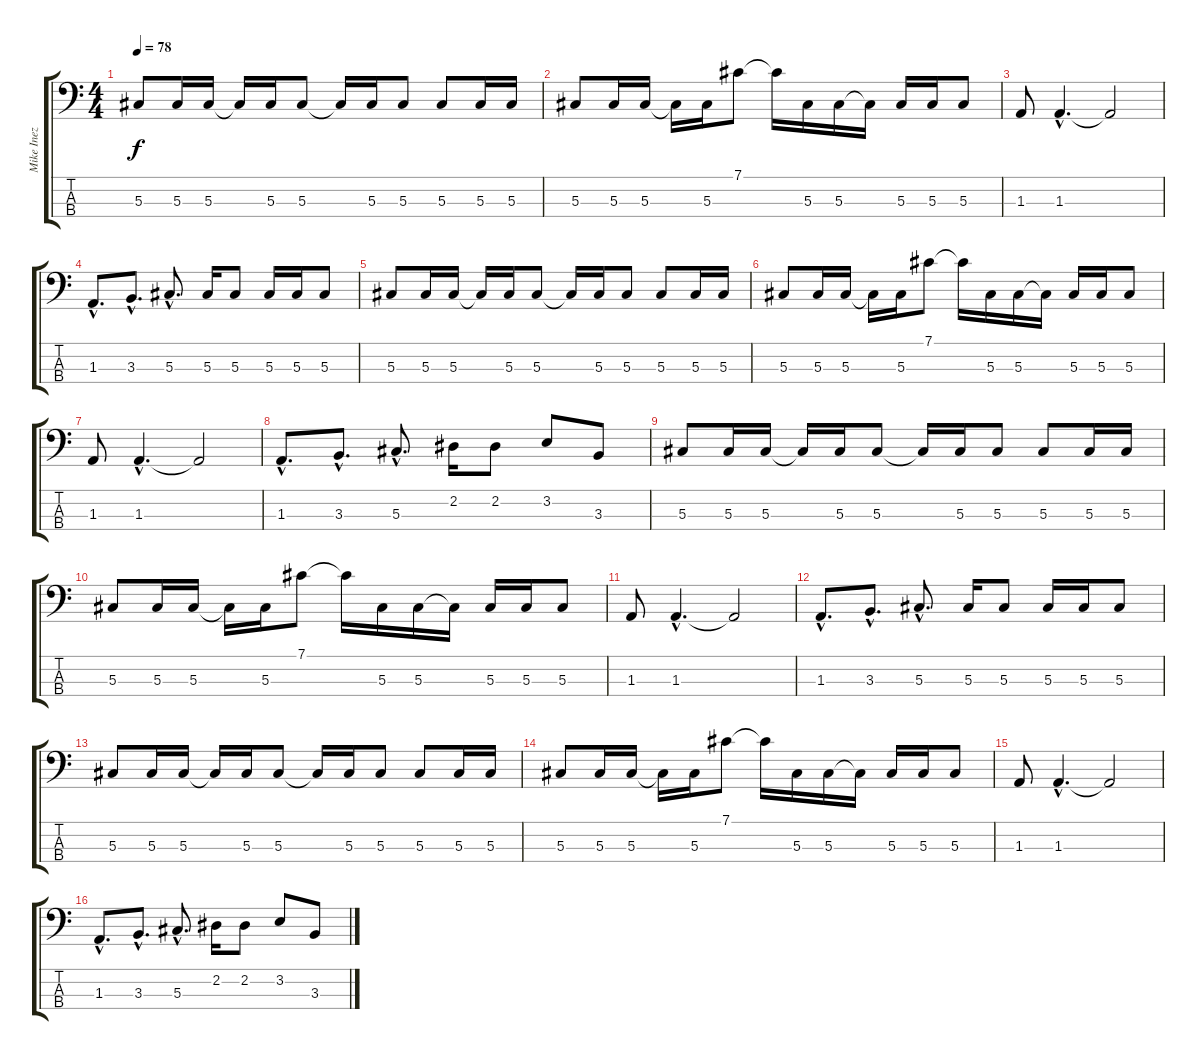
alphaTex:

\track ("Mike Inez - Bass" "Mike Inez ") {instrument electricbasspick}
\staff {score tabs}
\tuning (Gb2 Db2 Ab1 Db1) {hide}
\ts (4 4)
\tempo 78
\clef f4
\ks c
5.3.8{dy f} 5.3.16 5.3.16 5.3{t}.16 5.3.16 5.3.8 5.3{t}.16 5.3.16 5.3.8 5.3.8 5.3.16 5.3.16 |
5.3.8 5.3.16 5.3.16 5.3{t}.16 5.3.16 7.1.8 7.1{t}.16 5.3.16 5.3.16 5.3{t}.16 5.3.16 5.3.16 5.3.8 |
1.3.8 1.3{hac}.4{d} 1.3{t}.2 |
1.3{hac}.8{d} 3.3{hac}.8{d} 5.3{hac}.8{d} 5.3.16 5.3.8 5.3.16 5.3.16 5.3.8 |
5.3.8 5.3.16 5.3.16 5.3{t}.16 5.3.16 5.3.8 5.3{t}.16 5.3.16 5.3.8 5.3.8 5.3.16 5.3.16 |
5.3.8 5.3.16 5.3.16 5.3{t}.16 5.3.16 7.1.8 7.1{t}.16 5.3.16 5.3.16 5.3{t}.16 5.3.16 5.3.16 5.3.8 |
1.3.8 1.3{hac}.4{d} 1.3{t}.2 |
1.3{hac}.8{d} 3.3{hac}.8{d} 5.3{hac}.8{d} 2.2.16 2.2.8 3.2.8 3.3.8 |
5.3.8 5.3.16 5.3.16 5.3{t}.16 5.3.16 5.3.8 5.3{t}.16 5.3.16 5.3.8 5.3.8 5.3.16 5.3.16 |
5.3.8 5.3.16 5.3.16 5.3{t}.16 5.3.16 7.1.8 7.1{t}.16 5.3.16 5.3.16 5.3{t}.16 5.3.16 5.3.16 5.3.8 |
1.3.8 1.3{hac}.4{d} 1.3{t}.2 |
1.3{hac}.8{d} 3.3{hac}.8{d} 5.3{hac}.8{d} 5.3.16 5.3.8 5.3.16 5.3.16 5.3.8 |
5.3.8 5.3.16 5.3.16 5.3{t}.16 5.3.16 5.3.8 5.3{t}.16 5.3.16 5.3.8 5.3.8 5.3.16 5.3.16 |
5.3.8 5.3.16 5.3.16 5.3{t}.16 5.3.16 7.1.8 7.1{t}.16 5.3.16 5.3.16 5.3{t}.16 5.3.16 5.3.16 5.3.8 |
1.3.8 1.3{hac}.4{d} 1.3{t}.2 |
1.3{hac}.8{d} 3.3{hac}.8{d} 5.3{hac}.8{d} 2.2.16 2.2.8 3.2.8 3.3.8
